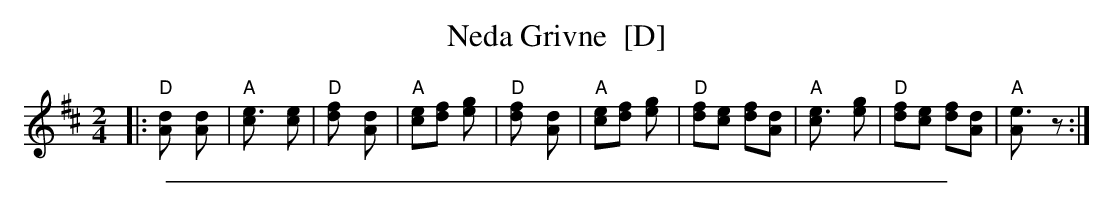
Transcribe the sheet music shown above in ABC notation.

X:1
T: Neda Grivne  [D]
M: 2/4
L: 1/8
K: D
|: "D"[d2A] [d2A] | "A"[e3c] [ec] \
| "D"[f2d] [d2A] | "A"[ec][fd] [g2e] \
| "D"[f2d] [d2A] | "A"[ec][fd] [g2e] \
| "D"[fd][ec] [fd][dA] | "A"[e3c] [ge] \
| "D"[fd][ec] [fd][dA] | "A"[e3A] z :|
